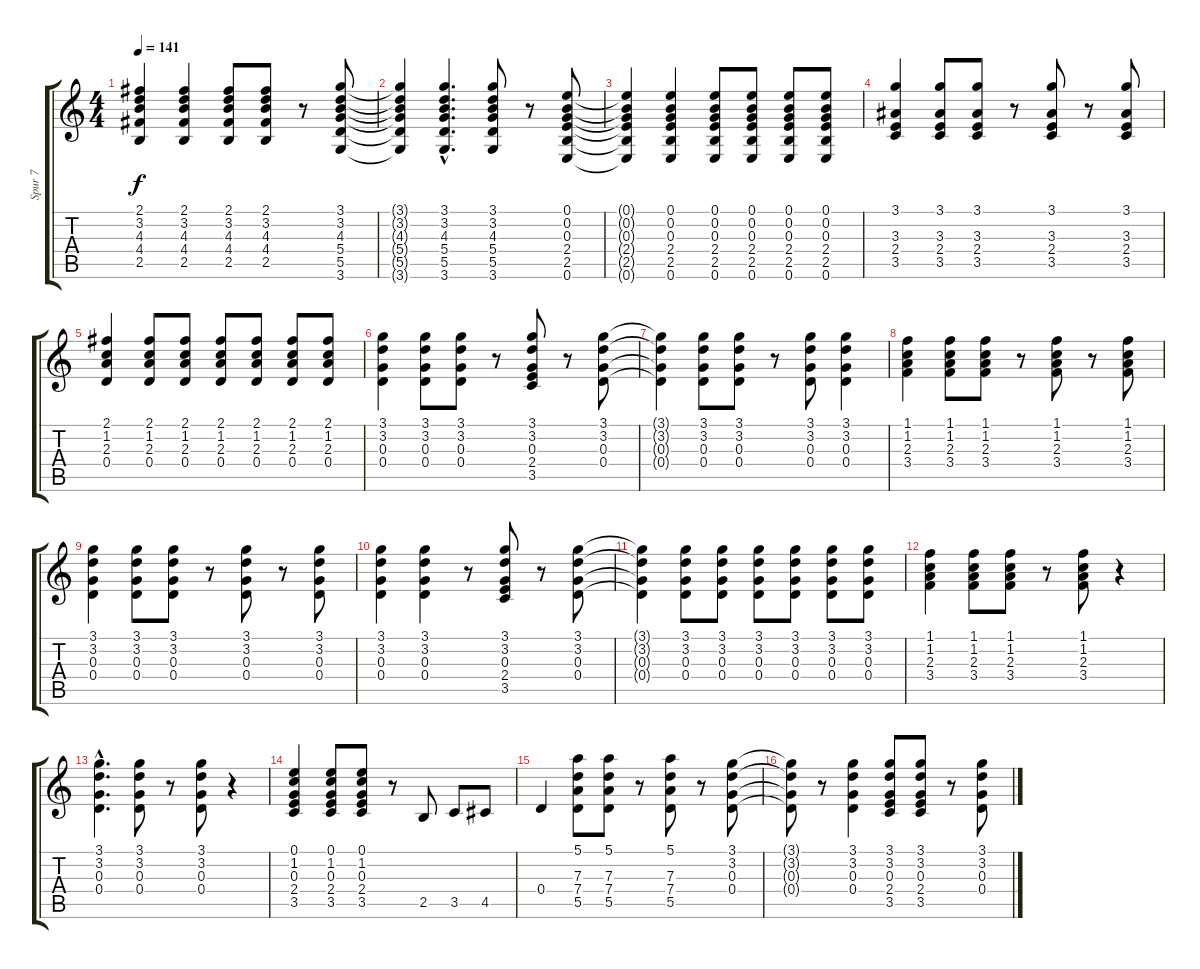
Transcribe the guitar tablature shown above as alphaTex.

\track ("Spur 7" "Spur 7") {instrument electricguitarclean}
\staff {score tabs}
\tuning (E4 B3 G3 D3 A2 E2) {hide}
\ts (4 4)
\tempo 141
\clef g2
\ks c
(2.1{t} 3.2{t} 4.3{t} 4.4{t} 2.5{t}).4{dy f} (2.1 3.2 4.3 4.4 2.5).4 (2.1 3.2 4.3 4.4 2.5).8 (2.1 3.2 4.3 4.4 2.5).8 r.8 (3.1 3.2 4.3 5.4 5.5 3.6).8 |
(3.1{t} 3.2{t} 4.3{t} 5.4{t} 5.5{t} 3.6{t}).4 (3.1{hac} 3.2{hac} 4.3{hac} 5.4{hac} 5.5{hac} 3.6{hac}).4{d} (3.1 3.2 4.3 5.4 5.5 3.6).8 r.8 (0.1 0.2 0.3 2.4 2.5 0.6).8 |
(0.1{t} 0.2{t} 0.3{t} 2.4{t} 2.5{t} 0.6{t}).4 (0.1 0.2 0.3 2.4 2.5 0.6).4 (0.1 0.2 0.3 2.4 2.5 0.6).8 (0.1 0.2 0.3 2.4 2.5 0.6).8 (0.1 0.2 0.3 2.4 2.5 0.6).8 (0.1 0.2 0.3 2.4 2.5 0.6).8 |
(3.1 3.3 2.4 3.5).4 (3.1 3.3 2.4 3.5).8 (3.1 3.3 2.4 3.5).8 r.8 (3.1 3.3 2.4 3.5).8 r.8 (3.1 3.3 2.4 3.5).8 |
(2.1 1.2 2.3 0.4).4 (2.1 1.2 2.3 0.4).8 (2.1 1.2 2.3 0.4).8 (2.1 1.2 2.3 0.4).8 (2.1 1.2 2.3 0.4).8 (2.1 1.2 2.3 0.4).8 (2.1 1.2 2.3 0.4).8 |
(3.1 3.2 0.3 0.4).4 (3.1 3.2 0.3 0.4).8 (3.1 3.2 0.3 0.4).8 r.8 (3.1 3.2 0.3 2.4 3.5).8 r.8 (3.1 3.2 0.3 0.4).8 |
(3.1{t} 3.2{t} 0.3{t} 0.4{t}).4 (3.1 3.2 0.3 0.4).8 (3.1 3.2 0.3 0.4).8 r.8 (3.1 3.2 0.3 0.4).8 (3.1 3.2 0.3 0.4).4 |
(1.1 1.2 2.3 3.4).4 (1.1 1.2 2.3 3.4).8 (1.1 1.2 2.3 3.4).8 r.8 (1.1 1.2 2.3 3.4).8 r.8 (1.1 1.2 2.3 3.4).8 |
(3.1 3.2 0.3 0.4).4 (3.1 3.2 0.3 0.4).8 (3.1 3.2 0.3 0.4).8 r.8 (3.1 3.2 0.3 0.4).8 r.8 (3.1 3.2 0.3 0.4).8 |
(3.1 3.2 0.3 0.4).4 (3.1 3.2 0.3 0.4).4 r.8 (3.1 3.2 0.3 2.4 3.5).8 r.8 (3.1 3.2 0.3 0.4).8 |
(3.1{t} 3.2{t} 0.3{t} 0.4{t}).4 (3.1 3.2 0.3 0.4).8 (3.1 3.2 0.3 0.4).8 (3.1 3.2 0.3 0.4).8 (3.1 3.2 0.3 0.4).8 (3.1 3.2 0.3 0.4).8 (3.1 3.2 0.3 0.4).8 |
(1.1 1.2 2.3 3.4).4 (1.1 1.2 2.3 3.4).8 (1.1 1.2 2.3 3.4).8 r.8 (1.1 1.2 2.3 3.4).8 r.4 |
(3.1{hac} 3.2{hac} 0.3{hac} 0.4{hac}).4{d} (3.1 3.2 0.3 0.4).8 r.8 (3.1 3.2 0.3 0.4).8 r.4 |
(0.1 1.2 0.3 2.4 3.5).4 (0.1 1.2 0.3 2.4 3.5).8 (0.1 1.2 0.3 2.4 3.5).8 r.8 2.5.8 3.5.8 4.5.8 |
0.4.4 (5.1 7.3 7.4 5.5).8 (5.1 7.3 7.4 5.5).8 r.8 (5.1 7.3 7.4 5.5).8 r.8 (3.1 3.2 0.3 0.4).8 |
(3.1{t} 3.2{t} 0.3{t} 0.4{t}).8 r.8 (3.1 3.2 0.3 0.4).4 (3.1 3.2 0.3 2.4 3.5).8 (3.1 3.2 0.3 2.4 3.5).8 r.8 (3.1 3.2 0.3 0.4).8
